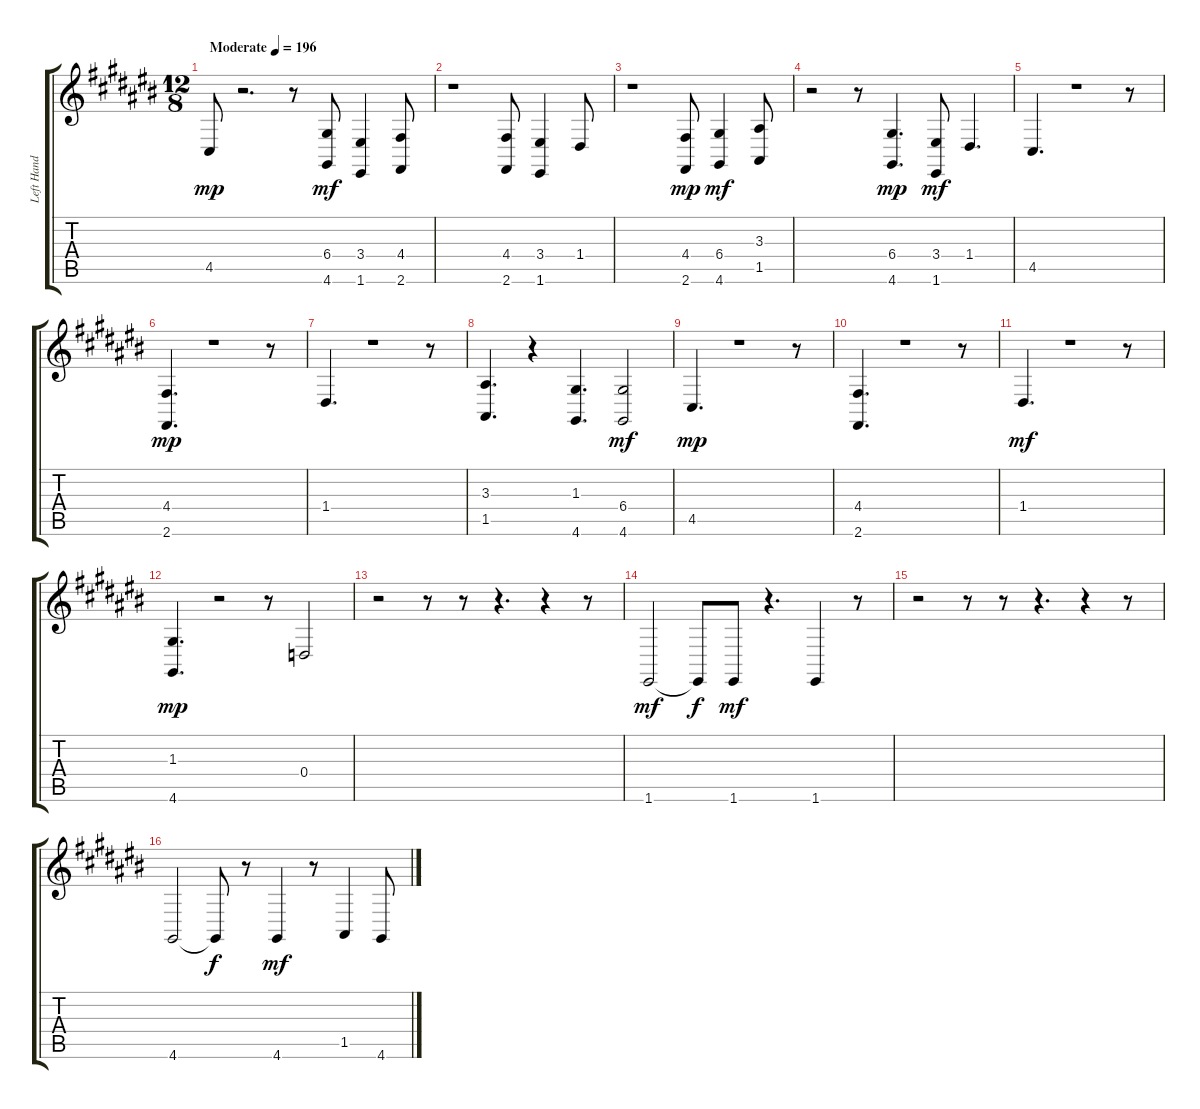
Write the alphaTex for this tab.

\track ("Left Hand" "Left Hand") {instrument acousticgrandpiano}
\staff {score tabs}
\tuning (E4 B3 G3 D3 A2 E2) {hide}
\ts (12 8)
\tempo (196 "Moderate")
\clef g2
\ks c#
4.5.8{dy mp instrument acousticgrandpiano} r.2{d} r.8 (6.4 4.6).8{dy mf} (3.4 1.6).4 (4.4 2.6).8 |
r.1 (4.4 2.6).8 (3.4 1.6).4 1.4.8 |
r.1 (4.4 2.6).8{dy mp} (6.4 4.6).4{dy mf} (3.3 1.5).8 |
r.2 r.8 (6.4 4.6).4{d dy mp} (3.4 1.6).8{dy mf} 1.4.4{d} |
4.5.4{d} r.1 r.8 |
(4.4 2.6).4{d dy mp} r.1 r.8 |
1.4.4{d} r.1 r.8 |
(3.3 1.5).4{d} r.4 (1.3 4.6).4{d} (6.4 4.6).2{dy mf} |
4.5.4{d dy mp} r.1 r.8 |
(4.4 2.6).4{d} r.1 r.8 |
1.4.4{d dy mf} r.1 r.8 |
(1.3 4.6).4{d dy mp} r.2 r.8 0.4.2 |
r.2 r.8 r.8 r.4{d} r.4 r.8 |
1.6.2{dy mf} 1.6{t}.8{dy f} 1.6.8{dy mf} r.4{d} 1.6.4 r.8 |
r.2 r.8 r.8 r.4{d} r.4 r.8 |
4.6.2 4.6{t}.8{dy f} r.8 4.6.4{dy mf} r.8 1.5.4 4.6.8
